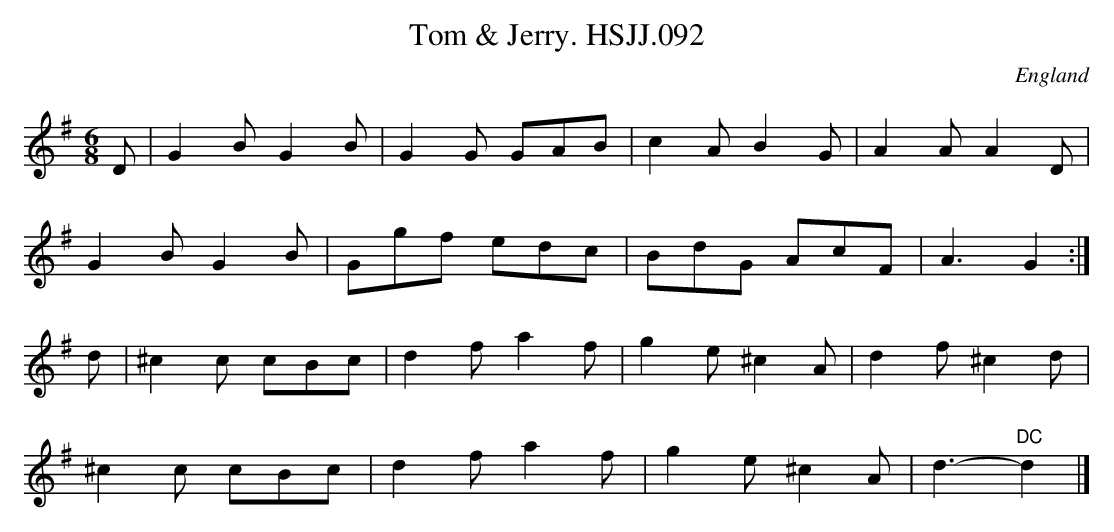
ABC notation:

X:1
T: Tom & Jerry. HSJJ.092
M: 6/8
L: 1/8
O: England
K: G
D|G2BG2B|G2G GAB|c2AB2G|A2AA2D|
G2BG2B|Ggf edc|BdG AcF|A3G2:|
d|^c2c cBc|d2fa2f|g2e^c2A|d2f^c2d|
^c2c cBc|d2fa2f|g2e^c2A|d3-"DC"d2|]
